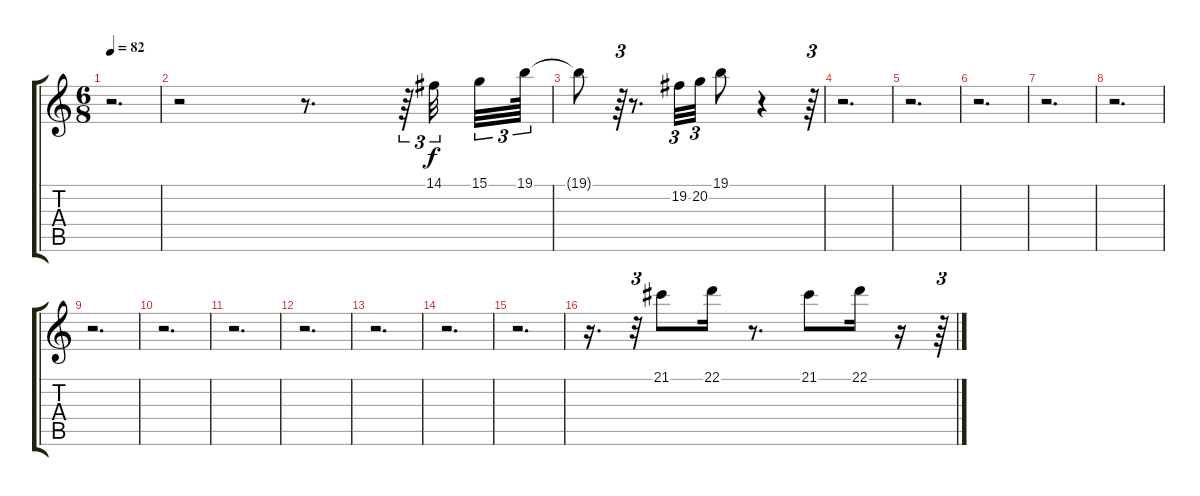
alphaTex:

\track "" {instrument glockenspiel}
\staff {score tabs}
\tuning (E4 B3 G3 D3 A2 E2) {hide}
\ts (6 8)
\tempo 82
\clef g2
\ks c
r.2{d dy f} |
r.2 r.8{d} r.64{tu (3 2)} 14.1.32{tu (3 2)} 15.1.32{tu (3 2)} 19.1.64{tu (3 2)} |
19.1{t}.8 r.64{tu (3 2)} r.8{d} 19.2.32{tu (3 2)} 20.2.32{tu (3 2)} 19.1.8 r.4 r.64{tu (3 2)} |
r.2{d} |
r.2{d} |
r.2{d} |
r.2{d} |
r.2{d} |
r.2{d} |
r.2{d} |
r.2{d} |
r.2{d} |
r.2{d} |
r.2{d} |
r.2{d} |
r.16{d} r.32{tu (3 2)} 21.1.8 22.1.16 r.8{d} 21.1.8 22.1.16 r.16 r.64{tu (3 2)}
